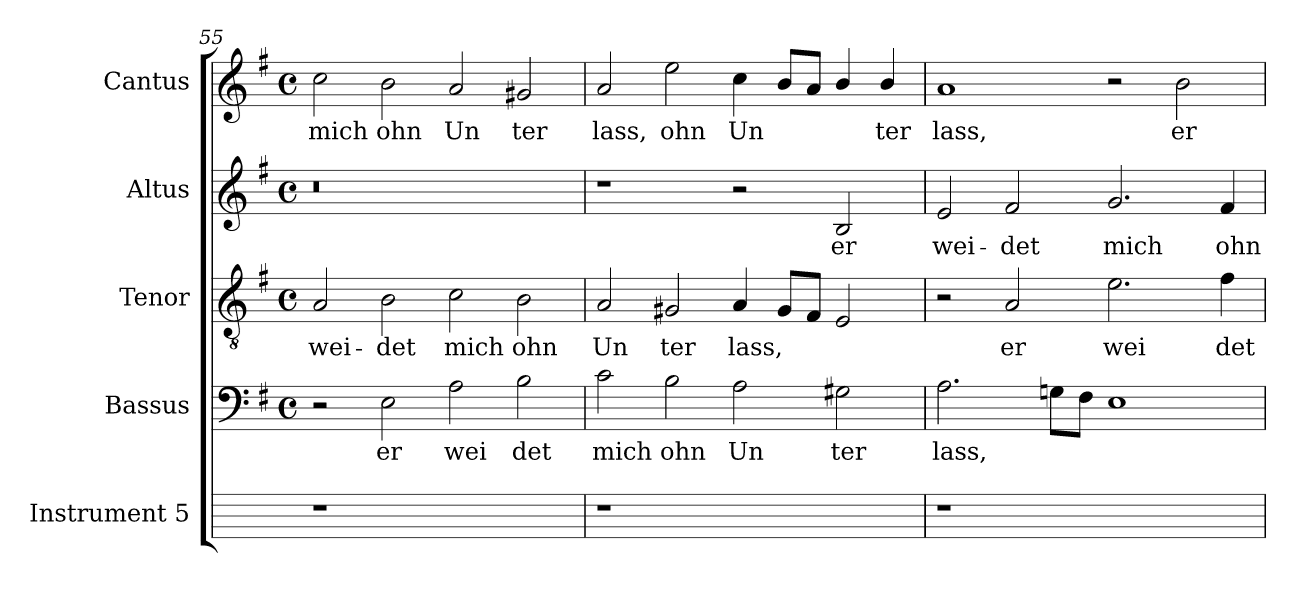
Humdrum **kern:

**kern	**kern	**text	**kern	**text	**kern	**text	**kern	**text
*part5	*part4	*part4	*part3	*part3	*part2	*part2	*part1	*part1
*staff5	*staff4	*staff4	*staff3	*staff3	*staff2	*staff2	*staff1	*staff1
*I"Instrument 5	*I"Bassus	*	*I"Tenor	*	*I"Altus	*	*I"Cantus	*
*	*clefF4	*	*clefGv2	*	*clefG2	*	*clefG2	*
*	*k[f#]	*	*k[f#]	*	*k[f#]	*	*k[f#]	*
*	*G:	*	*G:	*	*G:	*	*G:	*
*	*M4/4	*	*M4/4	*	*M4/4	*	*M4/4	*
*	*met(c)	*	*met(c)	*	*met(c)	*	*met(c)	*
=55	=55	=55	=55	=55	=55	=55	=55	=55
!	!	!	!	!LO:LY:b:cj	!	!	!	!LO:LY:b:cj
1r	2r	.	2A/	wei-	0r	.	2cc\	mich
!	!	!LO:LY:b:cj	!	!LO:LY:b:cj	!	!	!	!LO:LY:b:cj
.	2E\	er	2B\	-det	.	.	2b\	ohn
!	!	!LO:LY:b:cj	!	!LO:LY:b:cj	!	!	!	!LO:LY:b:cj
1ryy	2A\	wei	2c\	mich	.	.	2a/	Un
!	!	!LO:LY:b:cj	!	!LO:LY:b:cj	!	!	!	!LO:LY:b:cj
.	2B\	det	2B\	ohn	.	.	2g#X/	ter
!!LO:LB:g=z
=56	=56	=56	=56	=56	=56	=56	=56	=56
!	!	!LO:LY:b:cj	!	!LO:LY:b:cj	!	!	!	!LO:LY:b:cj
1r	2c\	mich	2A/	Un	1r	.	2a/	lass,
!	!	!LO:LY:b:cj	!	!LO:LY:b:cj	!	!	!	!LO:LY:b:cj
.	2B\	ohn	2G#X/	ter	.	.	2ee\	ohn
!	!	!LO:LY:b:cj	!	!LO:LY:b	!	!	!	!LO:LY:b
1ryy	2A\	Un	4A/	lass,	2r	.	4cc\	Un
.	.	.	8G#/L	.	.	.	8b/L	.
.	.	.	8F#/J	.	.	.	8a/J	.
!	!	!LO:LY:b:cj	!	!	!	!LO:LY:b:cj	!	!
.	2G#X\	ter	2E/	.	2B/	er	4b/	.
!	!	!	!	!	!	!	!	!LO:LY:b:cj
.	.	.	.	.	.	.	4b/	ter
=57	=57	=57	=57	=57	=57	=57	=57	=57
!	!	!LO:LY:b	!	!	!	!LO:LY:b:cj	!	!LO:LY:b:cj
1r	2.A\	lass,	2r	.	2e/	wei-	1a	lass,
!	!	!	!	!LO:LY:b:cj	!	!LO:LY:b:cj	!	!
.	.	.	2A/	er	2f#/	-det	.	.
.	8Gn\L	.	.	.	.	.	.	.
.	8F#\J	.	.	.	.	.	.	.
!	!	!	!	!LO:LY:b:cj	!	!LO:LY:b:cj	!	!
1ryy	1E	.	2.e\	wei	2.g/	mich	2r	.
!	!	!	!	!	!	!	!	!LO:LY:b:cj
.	.	.	.	.	.	.	2b\	er
!	!	!	!	!LO:LY:b:cj	!	!LO:LY:b:cj	!	!
.	.	.	4f#\	det	4f#/	ohn	.	.
=	=	=	=	=	=	=	=	=
*-	*-	*-	*-	*-	*-	*-	*-	*-
